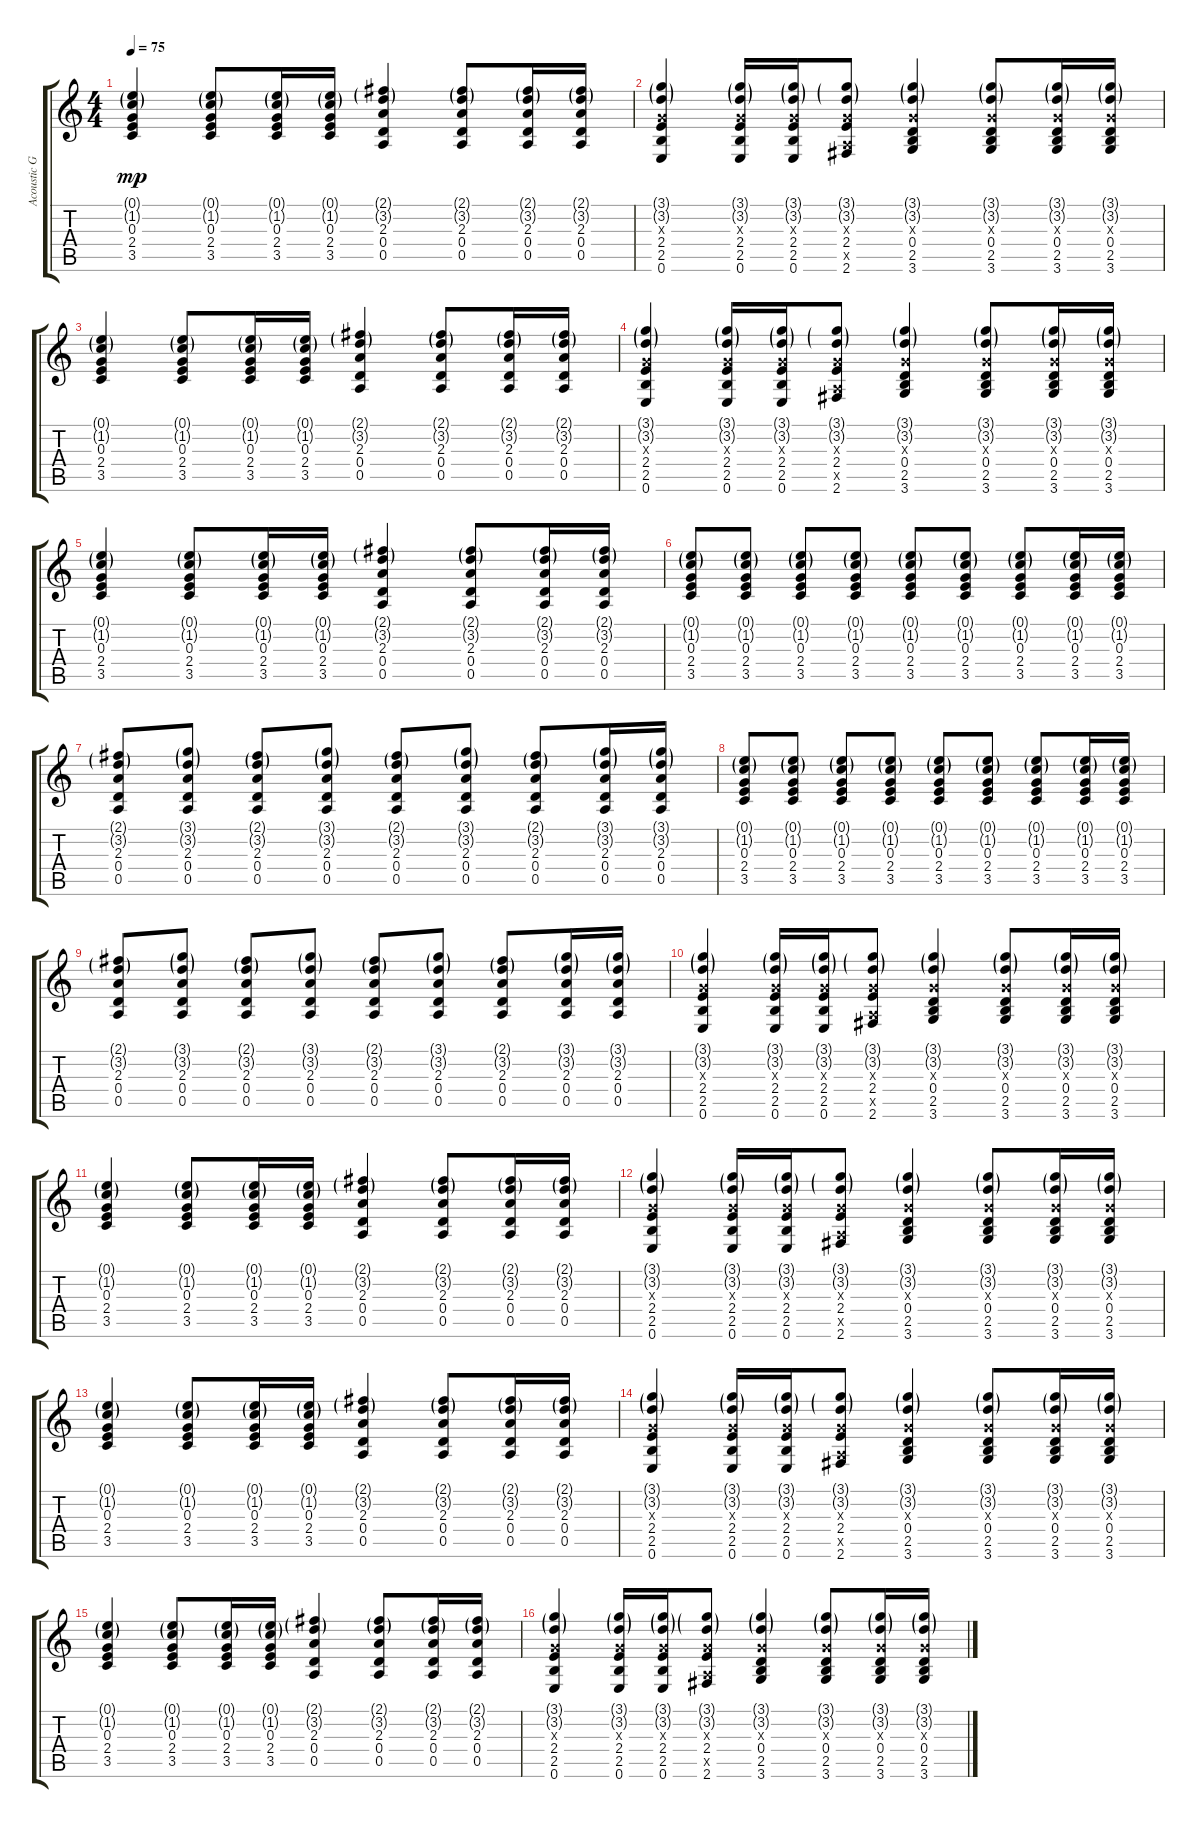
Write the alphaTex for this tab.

\track ("Acoustic Guitar" "Acoustic G") {instrument acousticguitarsteel}
\staff {score tabs}
\tuning (E4 B3 G3 D3 A2 E2) {hide}
\ts (4 4)
\tempo 75
\clef g2
\ks c
(0.1{g} 1.2{g} 0.3 2.4 3.5).4{dy mp} (0.1{g} 1.2{g} 0.3 2.4 3.5).8 (0.1{g} 1.2{g} 0.3 2.4 3.5).16 (0.1{g} 1.2{g} 0.3 2.4 3.5).16 (2.1{g} 3.2{g} 2.3 0.4 0.5).4 (2.1{g} 3.2{g} 2.3 0.4 0.5).8 (2.1{g} 3.2{g} 2.3 0.4 0.5).16 (2.1{g} 3.2{g} 2.3 0.4 0.5).16 |
(3.1{g} 3.2{g} 0.3{x} 2.4 2.5 0.6).4 (3.1{g} 3.2{g} 0.3{x} 2.4 2.5 0.6).16 (3.1{g} 3.2{g} 0.3{x} 2.4 2.5 0.6).16 (3.1{g} 3.2{g} 0.3{x} 2.4 0.5{x} 2.6).8 (3.1{g} 3.2{g} 0.3{x} 0.4 2.5 3.6).4 (3.1{g} 3.2{g} 0.3{x} 0.4 2.5 3.6).8 (3.1{g} 3.2{g} 0.3{x} 0.4 2.5 3.6).16 (3.1{g} 3.2{g} 0.3{x} 0.4 2.5 3.6).16 |
(0.1{g} 1.2{g} 0.3 2.4 3.5).4 (0.1{g} 1.2{g} 0.3 2.4 3.5).8 (0.1{g} 1.2{g} 0.3 2.4 3.5).16 (0.1{g} 1.2{g} 0.3 2.4 3.5).16 (2.1{g} 3.2{g} 2.3 0.4 0.5).4 (2.1{g} 3.2{g} 2.3 0.4 0.5).8 (2.1{g} 3.2{g} 2.3 0.4 0.5).16 (2.1{g} 3.2{g} 2.3 0.4 0.5).16 |
(3.1{g} 3.2{g} 0.3{x} 2.4 2.5 0.6).4 (3.1{g} 3.2{g} 0.3{x} 2.4 2.5 0.6).16 (3.1{g} 3.2{g} 0.3{x} 2.4 2.5 0.6).16 (3.1{g} 3.2{g} 0.3{x} 2.4 0.5{x} 2.6).8 (3.1{g} 3.2{g} 0.3{x} 0.4 2.5 3.6).4 (3.1{g} 3.2{g} 0.3{x} 0.4 2.5 3.6).8 (3.1{g} 3.2{g} 0.3{x} 0.4 2.5 3.6).16 (3.1{g} 3.2{g} 0.3{x} 0.4 2.5 3.6).16 |
(0.1{g} 1.2{g} 0.3 2.4 3.5).4 (0.1{g} 1.2{g} 0.3 2.4 3.5).8 (0.1{g} 1.2{g} 0.3 2.4 3.5).16 (0.1{g} 1.2{g} 0.3 2.4 3.5).16 (2.1{g} 3.2{g} 2.3 0.4 0.5).4 (2.1{g} 3.2{g} 2.3 0.4 0.5).8 (2.1{g} 3.2{g} 2.3 0.4 0.5).16 (2.1{g} 3.2{g} 2.3 0.4 0.5).16 |
(0.1{g} 1.2{g} 0.3 2.4 3.5).8 (0.1{g} 1.2{g} 0.3 2.4 3.5).8 (0.1{g} 1.2{g} 0.3 2.4 3.5).8 (0.1{g} 1.2{g} 0.3 2.4 3.5).8 (0.1{g} 1.2{g} 0.3 2.4 3.5).8 (0.1{g} 1.2{g} 0.3 2.4 3.5).8 (0.1{g} 1.2{g} 0.3 2.4 3.5).8 (0.1{g} 1.2{g} 0.3 2.4 3.5).16 (0.1{g} 1.2{g} 0.3 2.4 3.5).16 |
(2.1{g} 3.2{g} 2.3 0.4 0.5).8 (3.1{g} 3.2{g} 2.3 0.4 0.5).8 (2.1{g} 3.2{g} 2.3 0.4 0.5).8 (3.1{g} 3.2{g} 2.3 0.4 0.5).8 (2.1{g} 3.2{g} 2.3 0.4 0.5).8 (3.1{g} 3.2{g} 2.3 0.4 0.5).8 (2.1{g} 3.2{g} 2.3 0.4 0.5).8 (3.1{g} 3.2{g} 2.3 0.4 0.5).16 (3.1{g} 3.2{g} 2.3 0.4 0.5).16 |
(0.1{g} 1.2{g} 0.3 2.4 3.5).8 (0.1{g} 1.2{g} 0.3 2.4 3.5).8 (0.1{g} 1.2{g} 0.3 2.4 3.5).8 (0.1{g} 1.2{g} 0.3 2.4 3.5).8 (0.1{g} 1.2{g} 0.3 2.4 3.5).8 (0.1{g} 1.2{g} 0.3 2.4 3.5).8 (0.1{g} 1.2{g} 0.3 2.4 3.5).8 (0.1{g} 1.2{g} 0.3 2.4 3.5).16 (0.1{g} 1.2{g} 0.3 2.4 3.5).16 |
(2.1{g} 3.2{g} 2.3 0.4 0.5).8 (3.1{g} 3.2{g} 2.3 0.4 0.5).8 (2.1{g} 3.2{g} 2.3 0.4 0.5).8 (3.1{g} 3.2{g} 2.3 0.4 0.5).8 (2.1{g} 3.2{g} 2.3 0.4 0.5).8 (3.1{g} 3.2{g} 2.3 0.4 0.5).8 (2.1{g} 3.2{g} 2.3 0.4 0.5).8 (3.1{g} 3.2{g} 2.3 0.4 0.5).16 (3.1{g} 3.2{g} 2.3 0.4 0.5).16 |
(3.1{g} 3.2{g} 0.3{x} 2.4 2.5 0.6).4 (3.1{g} 3.2{g} 0.3{x} 2.4 2.5 0.6).16 (3.1{g} 3.2{g} 0.3{x} 2.4 2.5 0.6).16 (3.1{g} 3.2{g} 0.3{x} 2.4 0.5{x} 2.6).8 (3.1{g} 3.2{g} 0.3{x} 0.4 2.5 3.6).4 (3.1{g} 3.2{g} 0.3{x} 0.4 2.5 3.6).8 (3.1{g} 3.2{g} 0.3{x} 0.4 2.5 3.6).16 (3.1{g} 3.2{g} 0.3{x} 0.4 2.5 3.6).16 |
(0.1{g} 1.2{g} 0.3 2.4 3.5).4 (0.1{g} 1.2{g} 0.3 2.4 3.5).8 (0.1{g} 1.2{g} 0.3 2.4 3.5).16 (0.1{g} 1.2{g} 0.3 2.4 3.5).16 (2.1{g} 3.2{g} 2.3 0.4 0.5).4 (2.1{g} 3.2{g} 2.3 0.4 0.5).8 (2.1{g} 3.2{g} 2.3 0.4 0.5).16 (2.1{g} 3.2{g} 2.3 0.4 0.5).16 |
(3.1{g} 3.2{g} 0.3{x} 2.4 2.5 0.6).4 (3.1{g} 3.2{g} 0.3{x} 2.4 2.5 0.6).16 (3.1{g} 3.2{g} 0.3{x} 2.4 2.5 0.6).16 (3.1{g} 3.2{g} 0.3{x} 2.4 0.5{x} 2.6).8 (3.1{g} 3.2{g} 0.3{x} 0.4 2.5 3.6).4 (3.1{g} 3.2{g} 0.3{x} 0.4 2.5 3.6).8 (3.1{g} 3.2{g} 0.3{x} 0.4 2.5 3.6).16 (3.1{g} 3.2{g} 0.3{x} 0.4 2.5 3.6).16 |
(0.1{g} 1.2{g} 0.3 2.4 3.5).4 (0.1{g} 1.2{g} 0.3 2.4 3.5).8 (0.1{g} 1.2{g} 0.3 2.4 3.5).16 (0.1{g} 1.2{g} 0.3 2.4 3.5).16 (2.1{g} 3.2{g} 2.3 0.4 0.5).4 (2.1{g} 3.2{g} 2.3 0.4 0.5).8 (2.1{g} 3.2{g} 2.3 0.4 0.5).16 (2.1{g} 3.2{g} 2.3 0.4 0.5).16 |
(3.1{g} 3.2{g} 0.3{x} 2.4 2.5 0.6).4 (3.1{g} 3.2{g} 0.3{x} 2.4 2.5 0.6).16 (3.1{g} 3.2{g} 0.3{x} 2.4 2.5 0.6).16 (3.1{g} 3.2{g} 0.3{x} 2.4 0.5{x} 2.6).8 (3.1{g} 3.2{g} 0.3{x} 0.4 2.5 3.6).4 (3.1{g} 3.2{g} 0.3{x} 0.4 2.5 3.6).8 (3.1{g} 3.2{g} 0.3{x} 0.4 2.5 3.6).16 (3.1{g} 3.2{g} 0.3{x} 0.4 2.5 3.6).16 |
(0.1{g} 1.2{g} 0.3 2.4 3.5).4 (0.1{g} 1.2{g} 0.3 2.4 3.5).8 (0.1{g} 1.2{g} 0.3 2.4 3.5).16 (0.1{g} 1.2{g} 0.3 2.4 3.5).16 (2.1{g} 3.2{g} 2.3 0.4 0.5).4 (2.1{g} 3.2{g} 2.3 0.4 0.5).8 (2.1{g} 3.2{g} 2.3 0.4 0.5).16 (2.1{g} 3.2{g} 2.3 0.4 0.5).16 |
(3.1{g} 3.2{g} 0.3{x} 2.4 2.5 0.6).4 (3.1{g} 3.2{g} 0.3{x} 2.4 2.5 0.6).16 (3.1{g} 3.2{g} 0.3{x} 2.4 2.5 0.6).16 (3.1{g} 3.2{g} 0.3{x} 2.4 0.5{x} 2.6).8 (3.1{g} 3.2{g} 0.3{x} 0.4 2.5 3.6).4 (3.1{g} 3.2{g} 0.3{x} 0.4 2.5 3.6).8 (3.1{g} 3.2{g} 0.3{x} 0.4 2.5 3.6).16 (3.1{g} 3.2{g} 0.3{x} 0.4 2.5 3.6).16
